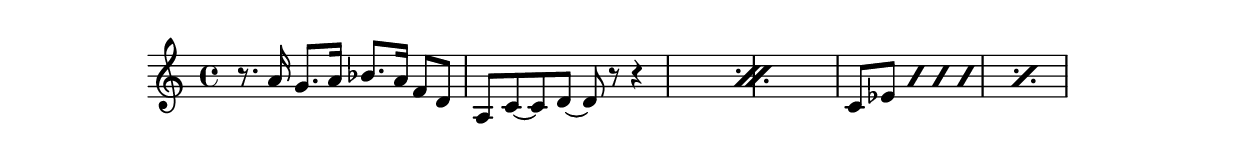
\version "2.3.22"
\header {
texidoc = "Measure repeats may be nested with beat repeats."
}
	
\score {  \relative c'' \context Voice { \time 4/4
   % riff
   \repeat "percent" 2 { r8. a16 g8. a16 bes8. a16 f8 d |  a c8 ~ c8 d8 ~ d8 r8 r4 }
   
   \repeat "percent" 2 { \repeat "percent" 4 { c8 es } }   
  }
}

